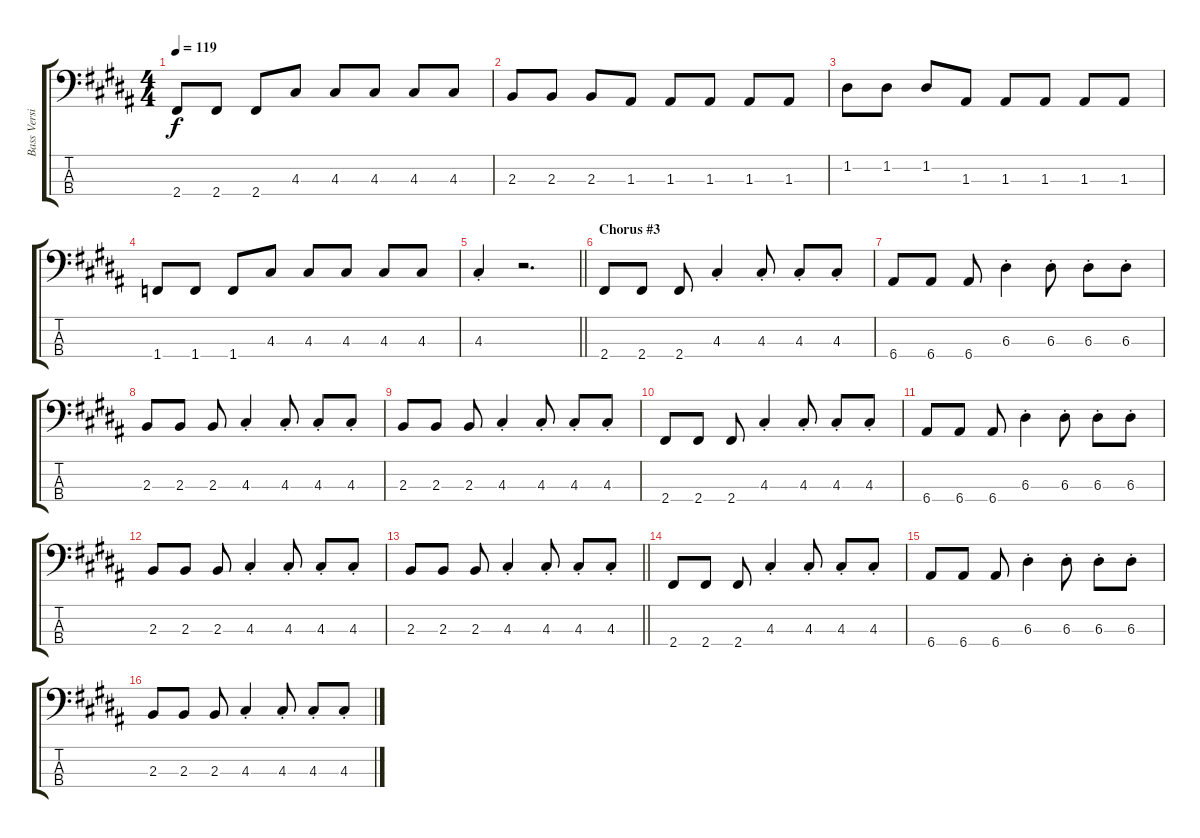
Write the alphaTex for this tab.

\track ("Bass Version" "Bass Versi") {mute instrument electricbassfinger}
\staff {score tabs}
\tuning (G2 D2 A1 E1) {hide}
\ts (4 4)
\tempo 119
\clef f4
\ks b
2.4.8{dy f} 2.4.8 2.4.8 4.3.8 4.3.8 4.3.8 4.3.8 4.3.8 |
2.3.8 2.3.8 2.3.8 1.3.8 1.3.8 1.3.8 1.3.8 1.3.8 |
1.2.8 1.2.8 1.2.8 1.3.8 1.3.8 1.3.8 1.3.8 1.3.8 |
1.4.8 1.4.8 1.4.8 4.3.8 4.3.8 4.3.8 4.3.8 4.3.8 |
\barLineRight lightlight
4.3{st}.4 r.2{d} |
\section ("" "Chorus #3")
2.4.8 2.4.8 2.4.8 4.3{st}.4 4.3{st}.8 4.3{st}.8 4.3{st}.8 |
6.4.8 6.4.8 6.4.8 6.3{st}.4 6.3{st}.8 6.3{st}.8 6.3{st}.8 |
2.3.8 2.3.8 2.3.8 4.3{st}.4 4.3{st}.8 4.3{st}.8 4.3{st}.8 |
2.3.8 2.3.8 2.3.8 4.3{st}.4 4.3{st}.8 4.3{st}.8 4.3{st}.8 |
2.4.8 2.4.8 2.4.8 4.3{st}.4 4.3{st}.8 4.3{st}.8 4.3{st}.8 |
6.4.8 6.4.8 6.4.8 6.3{st}.4 6.3{st}.8 6.3{st}.8 6.3{st}.8 |
2.3.8 2.3.8 2.3.8 4.3{st}.4 4.3{st}.8 4.3{st}.8 4.3{st}.8 |
\barLineRight lightlight
2.3.8 2.3.8 2.3.8 4.3{st}.4 4.3{st}.8 4.3{st}.8 4.3{st}.8 |
2.4.8 2.4.8 2.4.8 4.3{st}.4 4.3{st}.8 4.3{st}.8 4.3{st}.8 |
6.4.8 6.4.8 6.4.8 6.3{st}.4 6.3{st}.8 6.3{st}.8 6.3{st}.8 |
2.3.8 2.3.8 2.3.8 4.3{st}.4 4.3{st}.8 4.3{st}.8 4.3{st}.8
